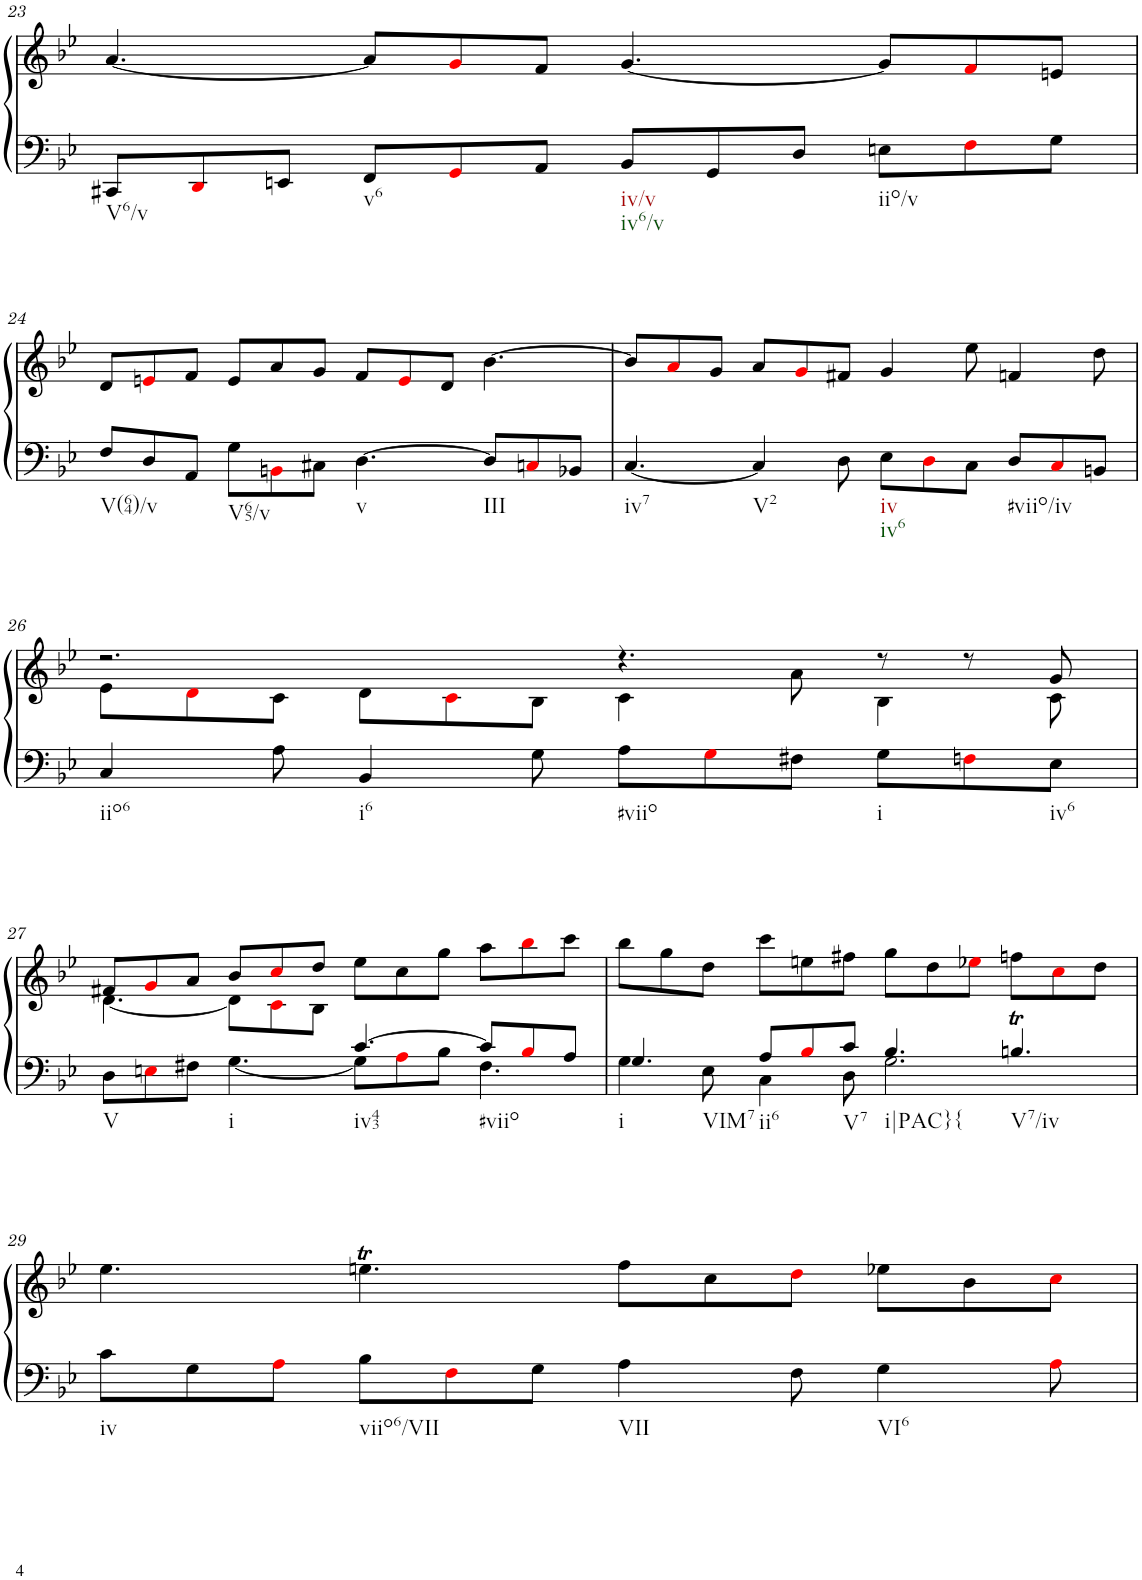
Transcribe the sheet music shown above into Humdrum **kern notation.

**kern	**kern
*part1	*part1
*staff2	*staff1
*I"unbenannt1	*
!!LO:PB:g=z
*clefF4	*clefG2
*k[b-e-]	*k[b-e-]
*M12/8	*M12/8
=23	=23
!LO:TX:b:t=V6/v	!
8CC#X/L	[4.a/
8DDi/	.
8EEn/J	.
!LO:TX:b:t=v6	!
8FF/L	8a/L]
8GGi/	8gi/
8AA/J	8f/J
!LO:TX:b:t=iv/v	!
!LO:TX:b:t=iv6/v	!
8BB-/L	[4.g/
8GG/	.
8D/J	.
!LO:TX:b:t=iio/v	!
8En\L	8g/L]
8Fi\	8fi/
8G\J	8en/J
!!LO:LB:g=z
=24	=24
!LO:TX:b:t=V(64)/v	!
8F/L	8d/L
8D/	8eni/
8AA/J	8f/J
!LO:TX:b:t=V65/v	!
8G\L	8e/L
8BBni\	8a/
8C#X\J	8g/J
!LO:TX:b:t=v	!
[4.D\	8f/L
.	8ei/
.	8d/J
!LO:TX:b:t=III	!
8D/L]	[4.b-\
8Cni/	.
8BB-X/J	.
=25	=25
!LO:TX:b:t=iv7	!
[4.C/	8b-/L]
.	8ai/
.	8g/J
!LO:TX:b:t=V2	!
4C/]	8a/L
.	8gi/
8D\	8f#X/J
!LO:TX:b:t=iv	!
!LO:TX:b:t=iv6	!
8E-\L	4g/
8Di\	.
8C\J	8ee-\
!LO:TX:b:t=#viio/iv	!
8D/L	4fn/
8Ci/	.
8BBn/J	8dd\
!!LO:LB:g=z
=26	=26
*	*^
!LO:TX:b:t=iio6	!	!
4C/	2.r	8e-\L
.	.	8di\
8A\	.	8c\J
!LO:TX:b:t=i6	!	!
4BB-/	.	8d\L
.	.	8ci\
8G\	.	8B-\J
!LO:TX:b:t=#viio	!	!
8A\L	4.r	4c\
8Gi\	.	.
8F#X\J	.	8a\
!LO:TX:b:t=i	!	!
8G\L	8r	4B-\
8Fni\	8r	.
!LO:TX:b:t=iv6	!	!
8E-\J	8g/	8c\
!!LO:LB:g=z	!!
=27	=27	=27
*^	*	*
!LO:TX:b:t=V	!	!	!
4.ryy	8D\L	8f#X/L	[4.d\
.	8Eni\	8gi/	.
.	8F#X\J	8a/J	.
!LO:TX:b:t=i	!	!	!
4.ryy	[4.G\	8b-/L	8d\L]
.	.	8cci/	8ci\
.	.	8dd/J	8B-\J
!LO:TX:b:t=iv43	!	!	!
[4.c/	8G\L]	8ee-\L	2.ryy
.	8Ai\	8cc\	.
.	8B-\J	8gg\J	.
!LO:TX:b:t=#viio	!	!	!
8c/L]	4.F#\	8aa\L	.
8B-i/	.	8bb-i\	.
8A/J	.	8ccc\J	.
*	*	*v	*v
=28	=28	=28
!LO:TX:b:t=i	!	!
!LO:TX:b:t=VIM7	!	!
4.G/	4G\	8bb-\L
.	.	8gg\
.	8E-\	8dd\J
!LO:TX:b:t=ii6	!	!
8A/L	4C\	8ccc\L
8B-i/	.	8een\
!LO:TX:b:t=V7	!	!
8c/J	8D\	8ff#X\J
!LO:TX:b:t=i|PAC}{	!	!
4.B-/	2.G\	8gg\L
.	.	8dd\
.	.	8ee-Xi\J
!LO:TX:b:t=V7/iv	!	!
4.Bnt/	.	8ffn\L
.	.	8cci\
.	.	8dd\J
*v	*v	*
!!LO:LB:g=z
=29	=29
!LO:TX:b:t=iv	!
8c\L	4.ee-\
8G\	.
8Ai\J	.
!LO:TX:b:t=viio6/VII	!
8B-\L	4.eent\
8Fi\	.
8G\J	.
!LO:TX:b:t=VII	!
4A\	8ff\L
.	8cc\
8F\	8ddi\J
!LO:TX:b:t=VI6	!
4G\	8ee-X\L
.	8b-\
8Ai\	8cci\J
=	=
*-	*-
